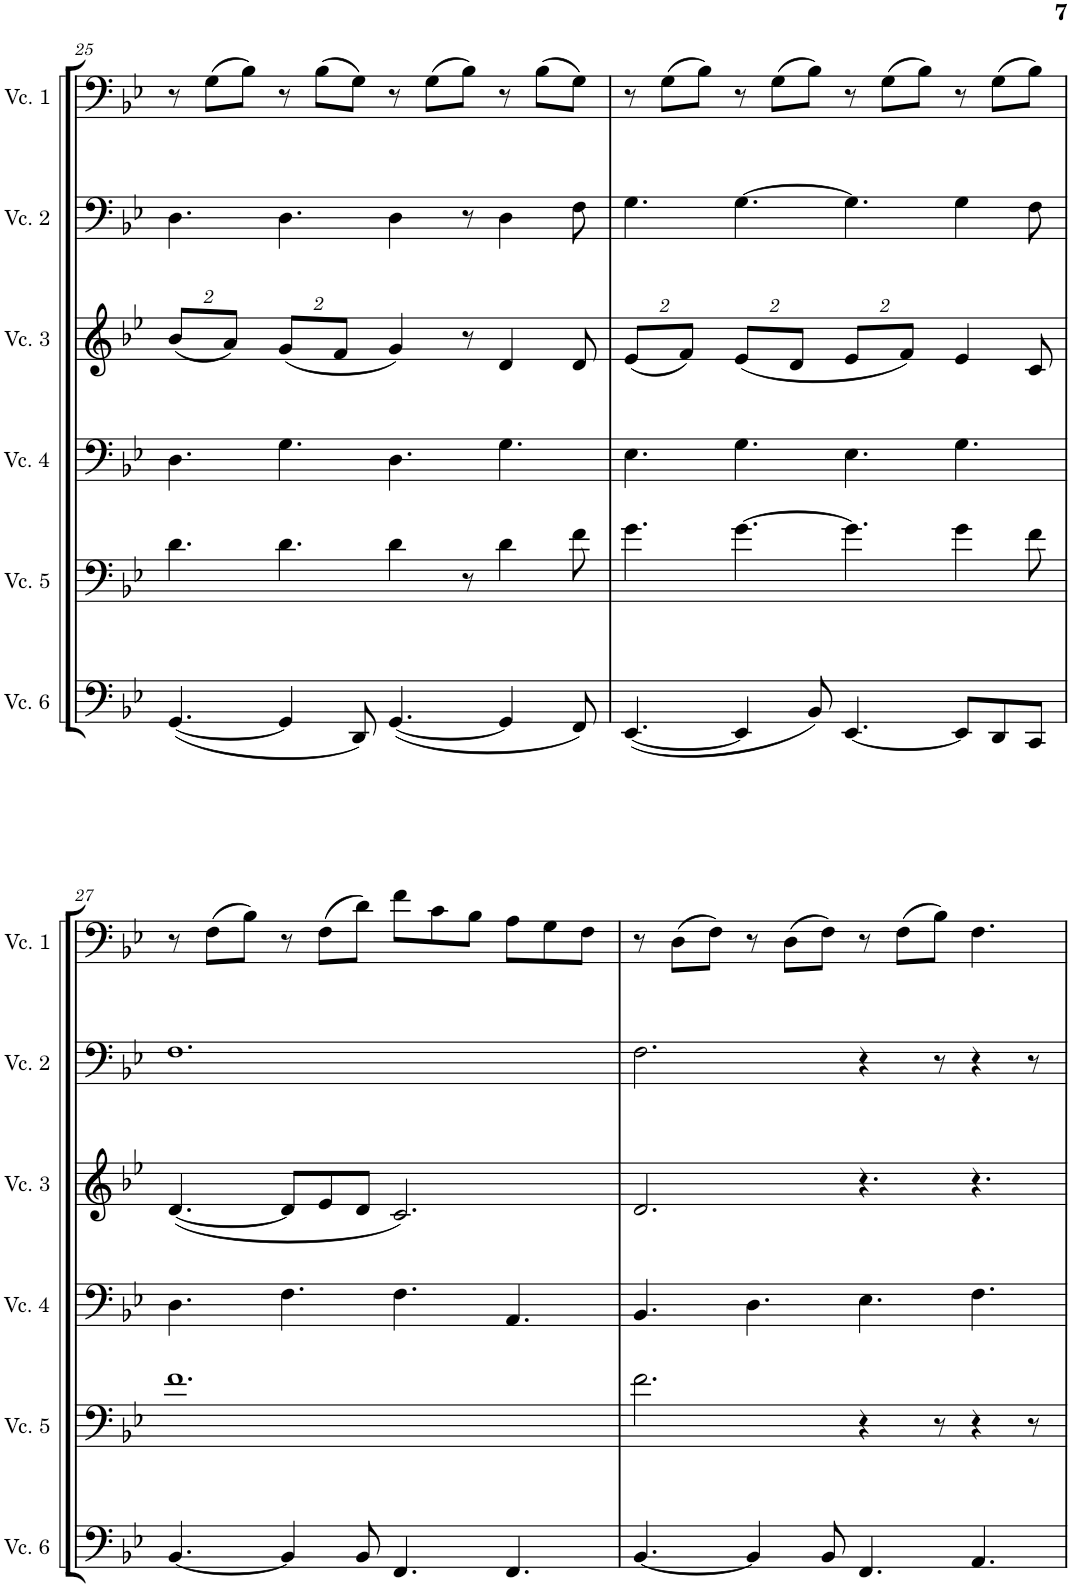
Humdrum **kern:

**kern	**kern	**kern	**kern	**kern	**kern
*part6	*part5	*part4	*part3	*part2	*part1
*staff6	*staff5	*staff4	*staff3	*staff2	*staff1
*I"Cello 6	*I"Cello 5	*I"Cello 4	*I"Cello 3	*I"Cello 2	*I"Cello 1
!!LO:PB:g=z
*clefF4	*clefF4	*clefF4	*clefG2	*clefF4	*clefF4
*k[b-e-]	*k[b-e-]	*k[b-e-]	*k[b-e-]	*k[b-e-]	*k[b-e-]
*M12/8	*M12/8	*M12/8	*M12/8	*M12/8	*M12/8
*	*	*	*Xbrackettup	*	*
=25	=25	=25	=25	=25	=25
([4.GG/	4.d\	4.D\	(16%3b-/L	4.D\	8r
.	.	.	.	.	(8G\L
.	.	.	16%3a/J)	.	.
.	.	.	.	.	8B-\J)
4GG/]	4.d\	4.G\	(16%3g/L	4.D\	8r
.	.	.	.	.	(8B-\L
.	.	.	16%3f/J	.	.
8DD/)	.	.	.	.	8G\J)
([4.GG/	4d\	4.D\	4g/)	4D\	8r
.	.	.	.	.	(8G\L
.	8r	.	8r	8r	8B-\J)
4GG/]	4d\	4.G\	4d/	4D\	8r
.	.	.	.	.	(8B-\L
8FF/)	8f\	.	8d/	8F\	8G\J)
=26	=26	=26	=26	=26	=26
([4.EE-/	4.g\	4.E-\	(16%3e-/L	4.G\	8r
.	.	.	.	.	(8G\L
.	.	.	16%3f/J)	.	.
.	.	.	.	.	8B-\J)
4EE-/]	[4.g\	4.G\	(16%3e-/L	[4.G\	8r
.	.	.	.	.	(8G\L
.	.	.	16%3d/J	.	.
8BB-/)	.	.	.	.	8B-\J)
[4.EE-/	4.g\]	4.E-\	16%3e-/L	4.G\]	8r
.	.	.	.	.	(8G\L
.	.	.	16%3f/J)	.	.
.	.	.	.	.	8B-\J)
8EE-/L]	4g\	4.G\	4e-/	4G\	8r
8DD/	.	.	.	.	(8G\L
8CC/J	8f\	.	8c/	8F\	8B-\J)
!!LO:LB:g=z
=27	=27	=27	=27	=27	=27
[4.BB-/	1.f	4.D\	([4.d/	1.F	8r
.	.	.	.	.	(8F\L
.	.	.	.	.	8B-\J)
4BB-/]	.	4.F\	8d/L]	.	8r
.	.	.	8e-/	.	(8F\L
8BB-/	.	.	8d/J	.	8d\J)
4.FF/	.	4.F\	2.c/)	.	8f\L
.	.	.	.	.	8c\
.	.	.	.	.	8B-\J
4.FF/	.	4.AA/	.	.	8A\L
.	.	.	.	.	8G\
.	.	.	.	.	8F\J
=28	=28	=28	=28	=28	=28
[4.BB-/	2.f\	4.BB-/	2.d/	2.F\	8r
.	.	.	.	.	(8D\L
.	.	.	.	.	8F\J)
4BB-/]	.	4.D\	.	.	8r
.	.	.	.	.	(8D\L
8BB-/	.	.	.	.	8F\J)
4.FF/	4r	4.E-\	4.r	4r	8r
.	.	.	.	.	(8F\L
.	8r	.	.	8r	8B-\J)
4.AA/	4r	4.F\	4.r	4r	4.F\
.	8r	.	.	8r	.
=	=	=	=	=	=
*-	*-	*-	*-	*-	*-
